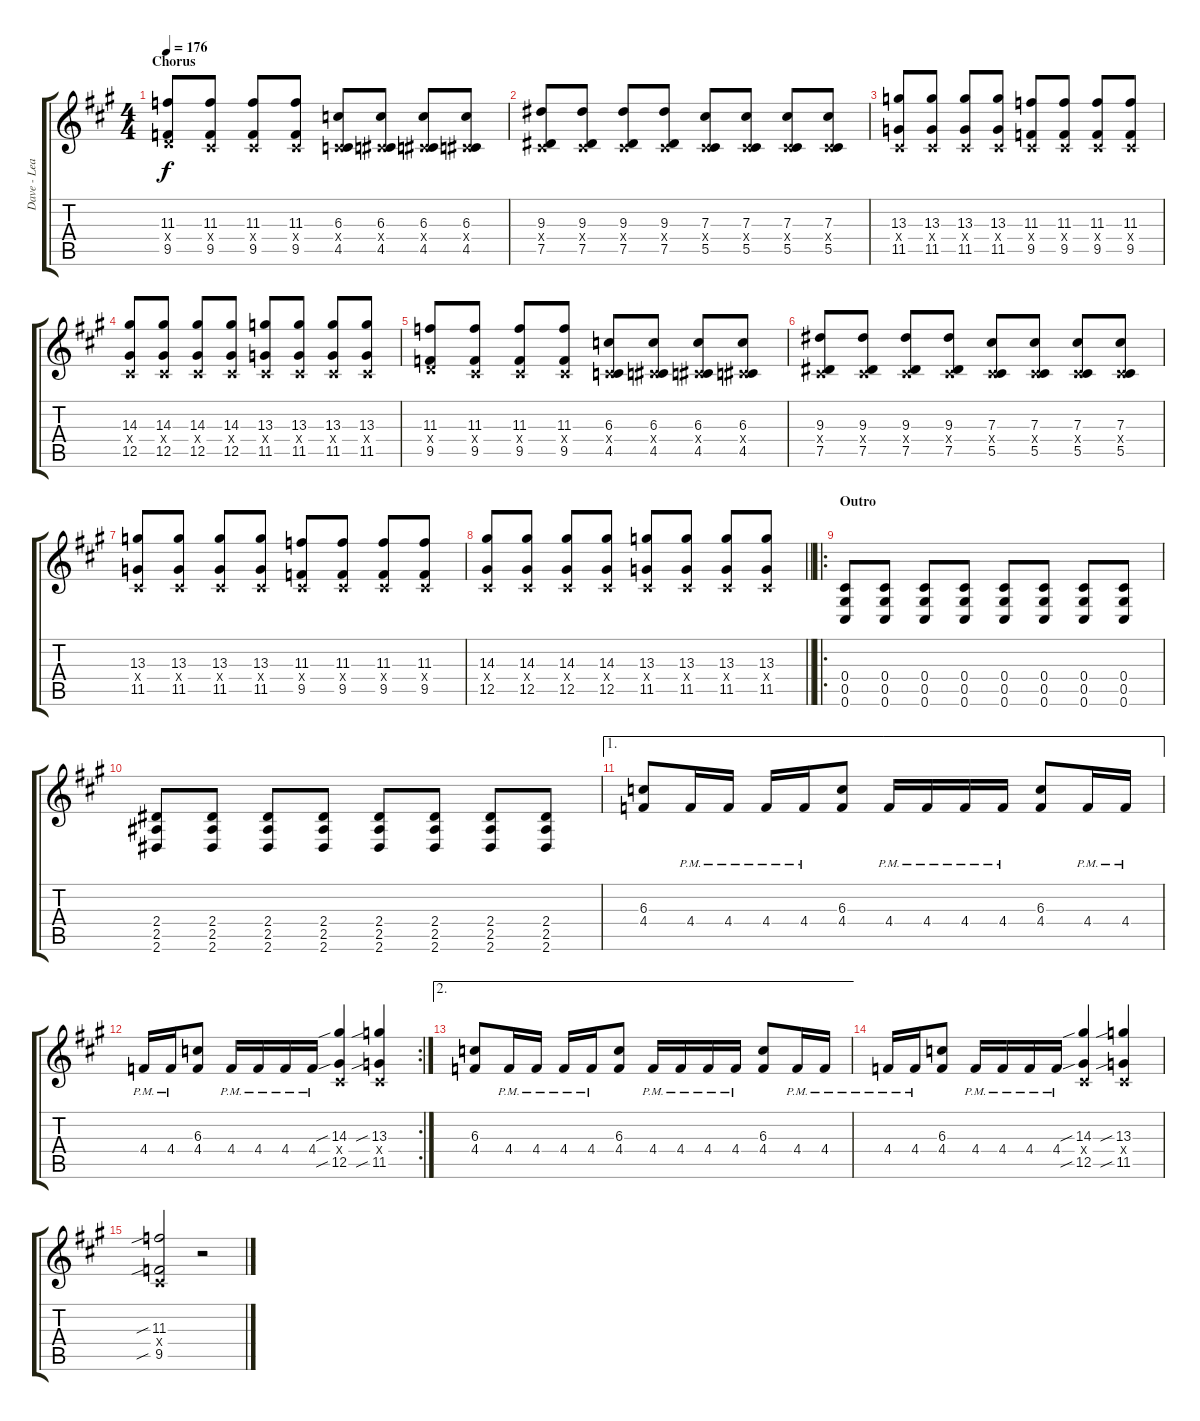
\track ("Dave - Lead Guitar" "Dave - Lea") {mute instrument distortionguitar}
\staff {score tabs}
\tuning (Eb4 Bb3 Gb3 Db3 Ab2 Db2) {hide}
\ts (4 4)
\section ("" "Chorus")
\tempo 176
\clef g2
\ks a
(11.3 1.4{x} 9.5).8{dy f} (11.3 0.4{x} 9.5).8 (11.3 0.4{x} 9.5).8 (11.3 0.4{x} 9.5).8 (6.3 0.4{x} 4.5).8 (6.3 0.4{x} 4.5).8 (6.3 0.4{x} 4.5).8 (6.3 0.4{x} 4.5).8 |
(9.3 0.4{x} 7.5).8 (9.3 0.4{x} 7.5).8 (9.3 0.4{x} 7.5).8 (9.3 0.4{x} 7.5).8 (7.3 0.4{x} 5.5).8 (7.3 0.4{x} 5.5).8 (7.3 0.4{x} 5.5).8 (7.3 0.4{x} 5.5).8 |
(13.3 0.4{x} 11.5).8 (13.3 0.4{x} 11.5).8 (13.3 0.4{x} 11.5).8 (13.3 0.4{x} 11.5).8 (11.3 0.4{x} 9.5).8 (11.3 0.4{x} 9.5).8 (11.3 0.4{x} 9.5).8 (11.3 0.4{x} 9.5).8 |
(14.3 0.4{x} 12.5).8 (14.3 0.4{x} 12.5).8 (14.3 0.4{x} 12.5).8 (14.3 0.4{x} 12.5).8 (13.3 0.4{x} 11.5).8 (13.3 0.4{x} 11.5).8 (13.3 0.4{x} 11.5).8 (13.3 0.4{x} 11.5).8 |
(11.3 1.4{x} 9.5).8 (11.3 0.4{x} 9.5).8 (11.3 0.4{x} 9.5).8 (11.3 0.4{x} 9.5).8 (6.3 0.4{x} 4.5).8 (6.3 0.4{x} 4.5).8 (6.3 0.4{x} 4.5).8 (6.3 0.4{x} 4.5).8 |
(9.3 0.4{x} 7.5).8 (9.3 0.4{x} 7.5).8 (9.3 0.4{x} 7.5).8 (9.3 0.4{x} 7.5).8 (7.3 0.4{x} 5.5).8 (7.3 0.4{x} 5.5).8 (7.3 0.4{x} 5.5).8 (7.3 0.4{x} 5.5).8 |
(13.3 0.4{x} 11.5).8 (13.3 0.4{x} 11.5).8 (13.3 0.4{x} 11.5).8 (13.3 0.4{x} 11.5).8 (11.3 0.4{x} 9.5).8 (11.3 0.4{x} 9.5).8 (11.3 0.4{x} 9.5).8 (11.3 0.4{x} 9.5).8 |
\barLineRight lightlight
(14.3 0.4{x} 12.5).8 (14.3 0.4{x} 12.5).8 (14.3 0.4{x} 12.5).8 (14.3 0.4{x} 12.5).8 (13.3 0.4{x} 11.5).8 (13.3 0.4{x} 11.5).8 (13.3 0.4{x} 11.5).8 (13.3 0.4{x} 11.5).8 |
\ro
\section ("" "Outro")
(0.4 0.5 0.6).8 (0.4 0.5 0.6).8 (0.4 0.5 0.6).8 (0.4 0.5 0.6).8 (0.4 0.5 0.6).8 (0.4 0.5 0.6).8 (0.4 0.5 0.6).8 (0.4 0.5 0.6).8 |
(2.4 2.5 2.6).8 (2.4 2.5 2.6).8 (2.4 2.5 2.6).8 (2.4 2.5 2.6).8 (2.4 2.5 2.6).8 (2.4 2.5 2.6).8 (2.4 2.5 2.6).8 (2.4 2.5 2.6).8 |
\ae 1
(6.3 4.4).8 4.4{pm}.16 4.4{pm}.16 4.4{pm}.16 4.4{pm}.16 (6.3 4.4).8 4.4{pm}.16 4.4{pm}.16 4.4{pm}.16 4.4{pm}.16 (6.3 4.4).8 4.4{pm}.16 4.4{pm}.16 |
\rc 2
4.4{pm}.16 4.4{pm}.16 (6.3 4.4).8 4.4{pm}.16 4.4{pm}.16 4.4{pm}.16 4.4{pm}.16 (14.3{sib} 0.4{x} 12.5{sib}).4 (13.3{sib} 0.4{x} 11.5{sib}).4 |
\ae 2
(6.3 4.4).8 4.4{pm}.16 4.4{pm}.16 4.4{pm}.16 4.4{pm}.16 (6.3 4.4).8 4.4{pm}.16 4.4{pm}.16 4.4{pm}.16 4.4{pm}.16 (6.3 4.4).8 4.4{pm}.16 4.4{pm}.16 |
4.4{pm}.16 4.4{pm}.16 (6.3 4.4).8 4.4{pm}.16 4.4{pm}.16 4.4{pm}.16 4.4{pm}.16 (14.3{sib} 0.4{x} 12.5{sib}).4 (13.3{sib} 0.4{x} 11.5{sib}).4 |
(11.3{sib} 0.4{x} 9.5{sib}).2 r.2
